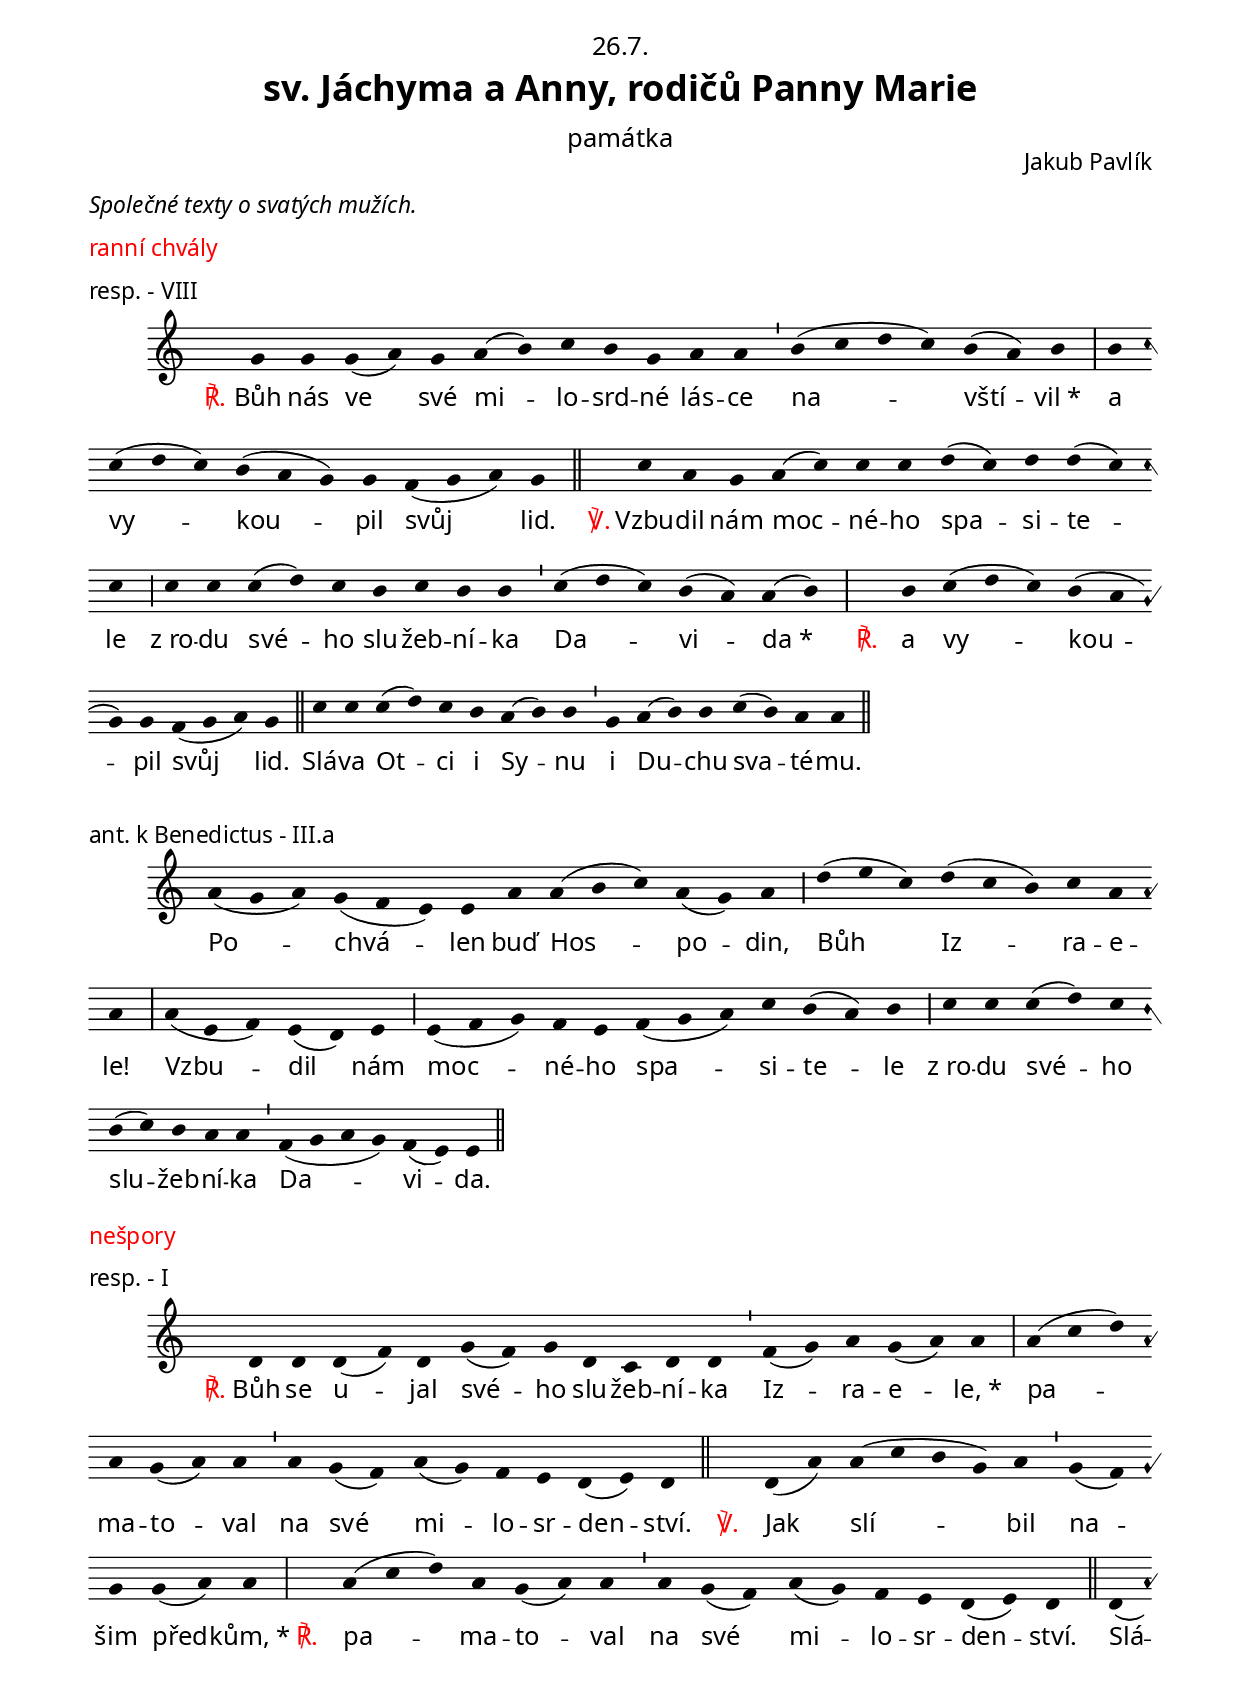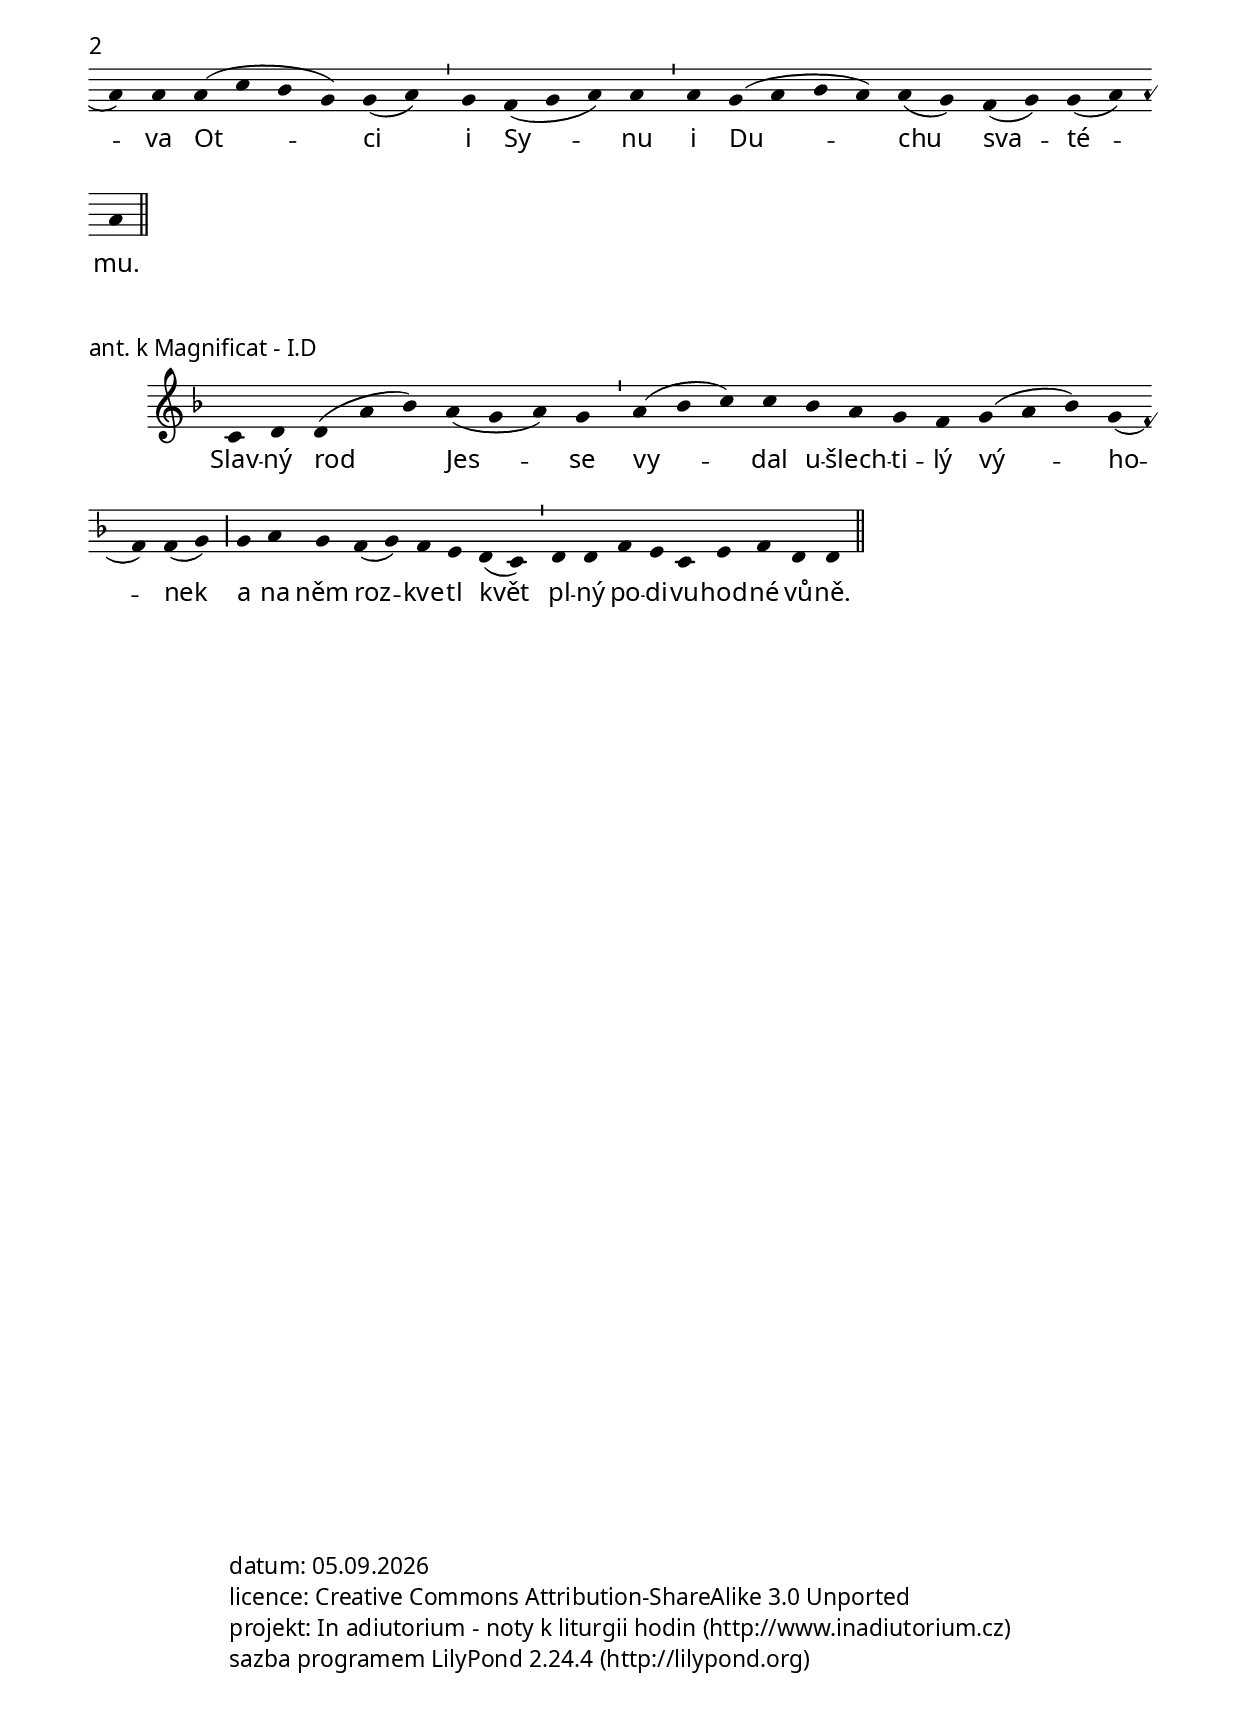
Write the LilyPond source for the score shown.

\version "2.15.40"

\include "../spolecne.ly"
\include "../dilyresponsorii.ly"

\header {
  title = \markup\titleSvatek
            "sv. Jáchyma a Anny, rodičů Panny Marie"
            památka
            26.7.
  composer = "Jakub Pavlík"
}

\markup\communia #'(#:muz)

\markup {\nadpisHodinka {"ranní chvály"}}

\score {
  \relative c'' {
    \choralniRezim

    % R
    \neviditelna g
    g4 g g( a) g a( b) c b g a a \barMin b( c d c) b( a) b \barMax
    b c( d c) b( a g) g f( g a) g \barFinalis
    % V
    \neviditelna c
    c4 a g a( c) c c d( c) d d( c) c \barMaior
    c c c( d) c b c b b \barMin c( d c) b( a) a( b) \barMax
    % R
    \neviditelna a
    b c( d c) b( a g) g f( g a) g \barFinalis
    % Slava
    c c c( d) c b a( b) b \barMin g a( b) b c( b) a a \barFinalis
  }
  \addlyrics {
    \Response Bůh nás ve své mi -- lo -- srd -- né lás -- ce na -- vští -- vil_*
    a vy -- kou -- pil svůj lid.
    \Verse Vzbu -- dil nám moc -- né -- ho spa -- si -- te -- le
    z_ro -- du své -- ho slu -- žeb -- ní -- ka Da -- vi -- da_*
    \Response a vy -- kou -- pil svůj lid.
    \textRespDoxologie
  }
  \header {
    quid = "resp."
    modus = "VIII"
    placet = "celý formulář potřebuje předělat"
    id = "rch-r"
    piece = \markup {\sestavTitulekResp}
  }
}

\score {
  \relative c'' {
    \choralniRezim
    a4( g a) g( f e) e a a( b c) a( g) a \barMaior
    d( e c) d( c b) c a a \barMax
    a( e f) e( d) e \barMaior e( f g) f e f( g a) c b( a) b \barMaior
    c c c( d) c b( c) b a a \barMin f( g a g) f( e) e \barFinalis
  }
  \addlyrics {
    Po -- chvá -- len buď Hos -- po -- din, Bůh Iz -- ra -- e -- le!
    Vzbu -- dil nám moc -- né -- ho spa -- si -- te -- le
    z_ro -- du své -- ho slu -- žeb -- ní -- ka Da -- vi -- da.
  }
  \header {
    quid = "ant. k Benedictus"
    modus = "III"
    differentia = "a"
    psalmus = ""
    id = "rch-aben"
    piece = \markup {\sestavTitulekBezZalmu}
  }
}

\markup {\nadpisHodinka {"nešpory"}}

\score {
  \relative c' {
    \choralniRezim

    % R
    \neviditelna d
    d4 d d( f) d g( f) g d c d d \barMin f( g) a g( a) a \barMax
    a( c d) a g( a) a \barMin a g( f) a( g) f e d( e) d \barFinalis
    % V
    \neviditelna a
    d4( a') a( c b g) a \barMin g( f) g g( a) a \barMax
    % R
    \neviditelna a
    a( c d) a g( a) a \barMin a g( f) a( g) f e d( e) d \barFinalis
    % Slava
    d( a') a a( c b g) g( a) \barMin g f( g a) a \barMin a g( a b a) a( g) f( g) g( a) a \barFinalis
  }
  \addlyrics {
    \Response Bůh se u -- jal své -- ho slu -- žeb -- ní -- ka Iz -- ra -- e -- le,_*
    pa -- ma -- to -- val na své mi -- lo -- sr -- den -- ství.
    \Verse Jak slí -- bil na -- šim před -- kům,_*
    \Response pa -- ma -- to -- val na své mi -- lo -- sr -- den -- ství.
    \textRespDoxologie
  }
  \header {
    quid = "resp."
    modus = "I"
    id = "ne-r"
    piece = \markup {\sestavTitulekResp}
  }
}

\score {
  \relative c' {
    \choralniRezim
    \key f \major
    c4 d d( a' bes) a( g a) g \barMin
    a( bes c) c bes a g f g( a bes) g( f) f( g) \barMaior
    g a g f( g) f e d( c) \barMin
    d d f e c e f d d \barFinalis
  }
  \addlyrics {
    Slav -- ný rod Jes -- se
    vy -- dal u -- šlech -- ti -- lý vý -- ho -- nek
    a na něm roz -- kve -- tl květ
    pl -- ný po -- di -- vu -- hod -- né vů -- ně.
  }
  \header {
    quid = "ant. k Magnificat"
    modus = "I"
    differentia = "D"
    psalmus = ""
    id = "ne-amag"
    piece = \markup {\sestavTitulekBezZalmu}
  }
}